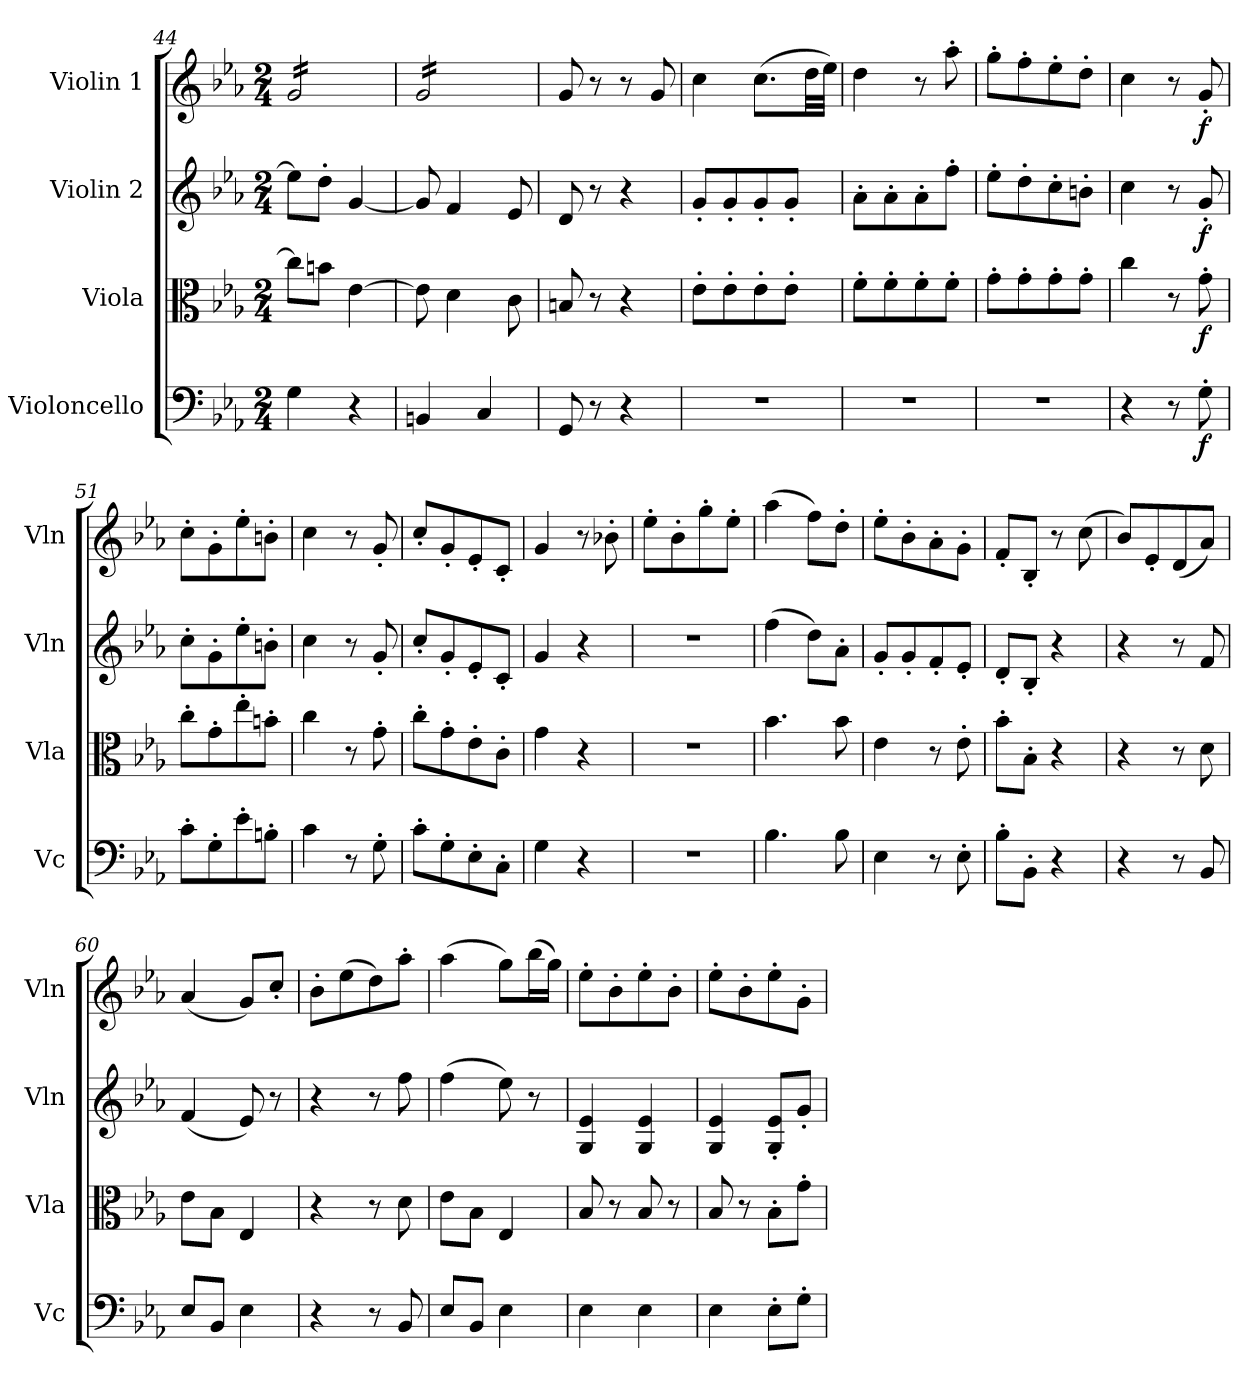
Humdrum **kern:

**kern	**dynam	**kern	**dynam	**kern	**dynam	**kern	**dynam
*part4	*part4	*part3	*part3	*part2	*part2	*part1	*part1
*staff4	*staff4	*staff3	*staff3	*staff2	*staff2	*staff1	*staff1
*I"Violoncello	*	*I"Viola	*	*I"Violin 2	*	*I"Violin 1	*
*I'Vc	*	*I'Vla	*	*I'Vln	*	*I'Vln	*
*clefF4	*	*clefC3	*	*clefG2	*	*clefG2	*
*k[b-e-a-]	*	*k[b-e-a-]	*	*k[b-e-a-]	*	*k[b-e-a-]	*
*M2/4	*	*M2/4	*	*M2/4	*	*M2/4	*
=44	=44	=44	=44	=44	=44	=44	=44
*	*	*	*	*	*	*tremolo	*
4G\	.	8cc\L]	.	8ee-\L]	.	16g/LL	.
.	.	.	.	.	.	16g/	.
.	.	8bn\J	.	8dd'\J	.	16g/	.
.	.	.	.	.	.	16g/	.
4r	.	[4e-\	.	[4g/	.	16g/	.
.	.	.	.	.	.	16g/	.
.	.	.	.	.	.	16g/	.
.	.	.	.	.	.	16g/JJ	.
=45	=45	=45	=45	=45	=45	=45	=45
4BBn/	.	8e-\]	.	8g/]	.	16g/LL	.
.	.	.	.	.	.	16g/	.
.	.	4d\	.	4f/	.	16g/	.
.	.	.	.	.	.	16g/	.
4C/	.	.	.	.	.	16g/	.
.	.	.	.	.	.	16g/	.
.	.	8c\	.	8e-/	.	16g/	.
.	.	.	.	.	.	16g/JJ	.
*	*	*	*	*	*	*Xtremolo	*
=46	=46	=46	=46	=46	=46	=46	=46
8GG/	.	8Bn/	.	8d/	.	8g/	.
8r	.	8r	.	8r	.	8r	.
4r	.	4r	.	4r	.	8r	.
.	.	.	.	.	.	8g/	.
=47	=47	=47	=47	=47	=47	=47	=47
2r	.	8e-'\L	.	8g'/L	.	4cc\	.
.	.	8e-'\	.	8g'/	.	.	.
.	.	8e-'\	.	8g'/	.	(8.cc\L	.
.	.	8e-'\J	.	8g'/J	.	.	.
.	.	.	.	.	.	32dd\LL	.
.	.	.	.	.	.	32ee-\JJJ)	.
=48	=48	=48	=48	=48	=48	=48	=48
2r	.	8f'\L	.	8a-'\L	.	4dd\	.
.	.	8f'\	.	8a-'\	.	.	.
.	.	8f'\	.	8a-'\	.	8r	.
.	.	8f'\J	.	8ff'\J	.	8aa-'\	.
=49	=49	=49	=49	=49	=49	=49	=49
2r	.	8g'\L	.	8ee-'\L	.	8gg'\L	.
.	.	8g'\	.	8dd'\	.	8ff'\	.
.	.	8g'\	.	8cc'\	.	8ee-'\	.
.	.	8g'\J	.	8bn'\J	.	8dd'\J	.
!!LO:LB:g=z
=50	=50	=50	=50	=50	=50	=50	=50
4r	.	4cc\	.	4cc\	.	4cc\	.
8r	.	8r	.	8r	.	8r	.
!	!LO:DY:b	!	!LO:DY:b	!	!LO:DY:b	!	!LO:DY:b
8G'\	f	8g'\	f	8g'/	f	8g'/	f
=51	=51	=51	=51	=51	=51	=51	=51
8c'\L	.	8cc'\L	.	8cc'\L	.	8cc'\L	.
8G'\	.	8g'\	.	8g'\	.	8g'\	.
8e-'\	.	8ee-'\	.	8ee-'\	.	8ee-'\	.
8Bn'\J	.	8bn'\J	.	8bn'\J	.	8bn'\J	.
=52	=52	=52	=52	=52	=52	=52	=52
4c\	.	4cc\	.	4cc\	.	4cc\	.
8r	.	8r	.	8r	.	8r	.
8G'\	.	8g'\	.	8g'/	.	8g'/	.
=53	=53	=53	=53	=53	=53	=53	=53
8c'\L	.	8cc'\L	.	8cc'/L	.	8cc'/L	.
8G'\	.	8g'\	.	8g'/	.	8g'/	.
8E-'\	.	8e-'\	.	8e-'/	.	8e-'/	.
8C'\J	.	8c'\J	.	8c'/J	.	8c'/J	.
=54	=54	=54	=54	=54	=54	=54	=54
4G\	.	4g\	.	4g/	.	4g/	.
4r	.	4r	.	4r	.	8r	.
.	.	.	.	.	.	8b-X'\	.
=55	=55	=55	=55	=55	=55	=55	=55
2r	.	2r	.	2r	.	8ee-'\L	.
.	.	.	.	.	.	8b-'\	.
.	.	.	.	.	.	8gg'\	.
.	.	.	.	.	.	8ee-'\J	.
=56	=56	=56	=56	=56	=56	=56	=56
4.B-\	.	4.b-\	.	(4ff\	.	(4aa-\	.
.	.	.	.	8dd\L)	.	8ff\L)	.
8B-\	.	8b-\	.	8a-'\J	.	8dd'\J	.
!!LO:LB:g=z
=57	=57	=57	=57	=57	=57	=57	=57
4E-\	.	4e-\	.	8g'/L	.	8ee-'\L	.
.	.	.	.	8g'/	.	8b-'\	.
8r	.	8r	.	8f'/	.	8a-'\	.
8E-'\	.	8e-'\	.	8e-'/J	.	8g'\J	.
=58	=58	=58	=58	=58	=58	=58	=58
8B-'\L	.	8b-'\L	.	8d'/L	.	8f'/L	.
8BB-'\J	.	8B-'\J	.	8B-'/J	.	8B-'/J	.
4r	.	4r	.	4r	.	8r	.
.	.	.	.	.	.	(8cc\	.
=59	=59	=59	=59	=59	=59	=59	=59
4r	.	4r	.	4r	.	8b-/L)	.
.	.	.	.	.	.	8e-'/	.
8r	.	8r	.	8r	.	(8d/	.
8BB-/	.	8d\	.	8f/	.	8a-/J)	.
=60	=60	=60	=60	=60	=60	=60	=60
8E-/L	.	8e-\L	.	(4f/	.	(4a-/	.
8BB-/J	.	8B-\J	.	.	.	.	.
4E-\	.	4E-/	.	8e-/)	.	8g/L)	.
.	.	.	.	8r	.	8cc'/J	.
=61	=61	=61	=61	=61	=61	=61	=61
4r	.	4r	.	4r	.	8b-'\L	.
.	.	.	.	.	.	(8ee-\	.
8r	.	8r	.	8r	.	8dd\)	.
8BB-/	.	8d\	.	8ff\	.	8aa-'\J	.
=62	=62	=62	=62	=62	=62	=62	=62
8E-/L	.	8e-\L	.	(4ff\	.	(4aa-\	.
8BB-/J	.	8B-\J	.	.	.	.	.
4E-\	.	4E-/	.	8ee-\)	.	8gg\L)	.
.	.	.	.	8r	.	(16bb-\L	.
.	.	.	.	.	.	16gg\JJ)	.
=63	=63	=63	=63	=63	=63	=63	=63
4E-\	.	8B-/	.	4G/ 4e-/	.	8ee-'\L	.
.	.	8r	.	.	.	8b-'\	.
4E-\	.	8B-/	.	4G/ 4e-/	.	8ee-'\	.
.	.	8r	.	.	.	8b-'\J	.
!!LO:LB:g=z
=64	=64	=64	=64	=64	=64	=64	=64
4E-\	.	8B-/	.	4G/ 4e-/	.	8ee-'\L	.
.	.	8r	.	.	.	8b-'\	.
8E-'\L	.	8B-'\L	.	8G/' 8e-/'L	.	8ee-'\	.
8G'\J	.	8g'\J	.	8g'/J	.	8g'\J	.
=	=	=	=	=	=	=	=
*-	*-	*-	*-	*-	*-	*-	*-
